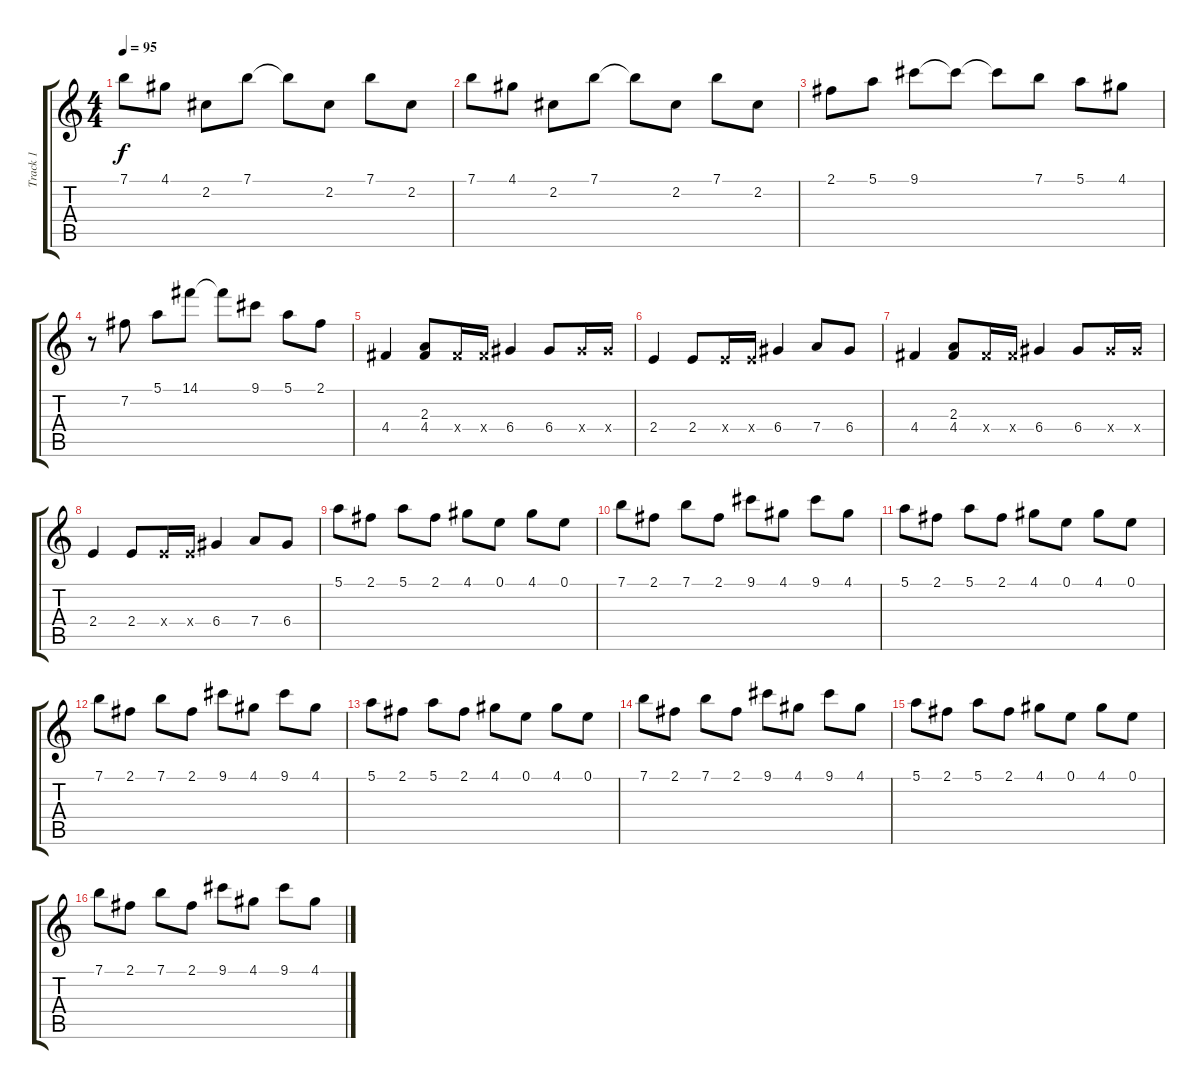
\track ("Track 1" "Track 1") {instrument acousticguitarsteel}
\staff {score tabs}
\tuning (E4 B3 G3 D3 A2 E2) {hide}
\ts (4 4)
\tempo 95
\clef g2
\ks c
7.1.8{dy f} 4.1.8 2.2.8 7.1.8 7.1{t}.8 2.2.8 7.1.8 2.2.8 |
7.1.8 4.1.8 2.2.8 7.1.8 7.1{t}.8 2.2.8 7.1.8 2.2.8 |
2.1.8 5.1.8 9.1.8 9.1{t}.8 9.1{t}.8 7.1.8 5.1.8 4.1.8 |
r.8 7.2.8 5.1.8 14.1.8 14.1{t}.8 9.1.8 5.1.8 2.1.8 |
4.4.4 (2.3 4.4).8 4.4{x}.16 4.4{x}.16 6.4.4 6.4.8 6.4{x}.16 6.4{x}.16 |
2.4.4 2.4.8 2.4{x}.16 2.4{x}.16 6.4.4 7.4.8 6.4.8 |
4.4.4 (2.3 4.4).8 4.4{x}.16 4.4{x}.16 6.4.4 6.4.8 6.4{x}.16 6.4{x}.16 |
2.4.4 2.4.8 2.4{x}.16 2.4{x}.16 6.4.4 7.4.8 6.4.8 |
5.1.8 2.1.8 5.1.8 2.1.8 4.1.8 0.1.8 4.1.8 0.1.8 |
7.1.8 2.1.8 7.1.8 2.1.8 9.1.8 4.1.8 9.1.8 4.1.8 |
5.1.8 2.1.8 5.1.8 2.1.8 4.1.8 0.1.8 4.1.8 0.1.8 |
7.1.8 2.1.8 7.1.8 2.1.8 9.1.8 4.1.8 9.1.8 4.1.8 |
5.1.8 2.1.8 5.1.8 2.1.8 4.1.8 0.1.8 4.1.8 0.1.8 |
7.1.8 2.1.8 7.1.8 2.1.8 9.1.8 4.1.8 9.1.8 4.1.8 |
5.1.8 2.1.8 5.1.8 2.1.8 4.1.8 0.1.8 4.1.8 0.1.8 |
7.1.8 2.1.8 7.1.8 2.1.8 9.1.8 4.1.8 9.1.8 4.1.8
